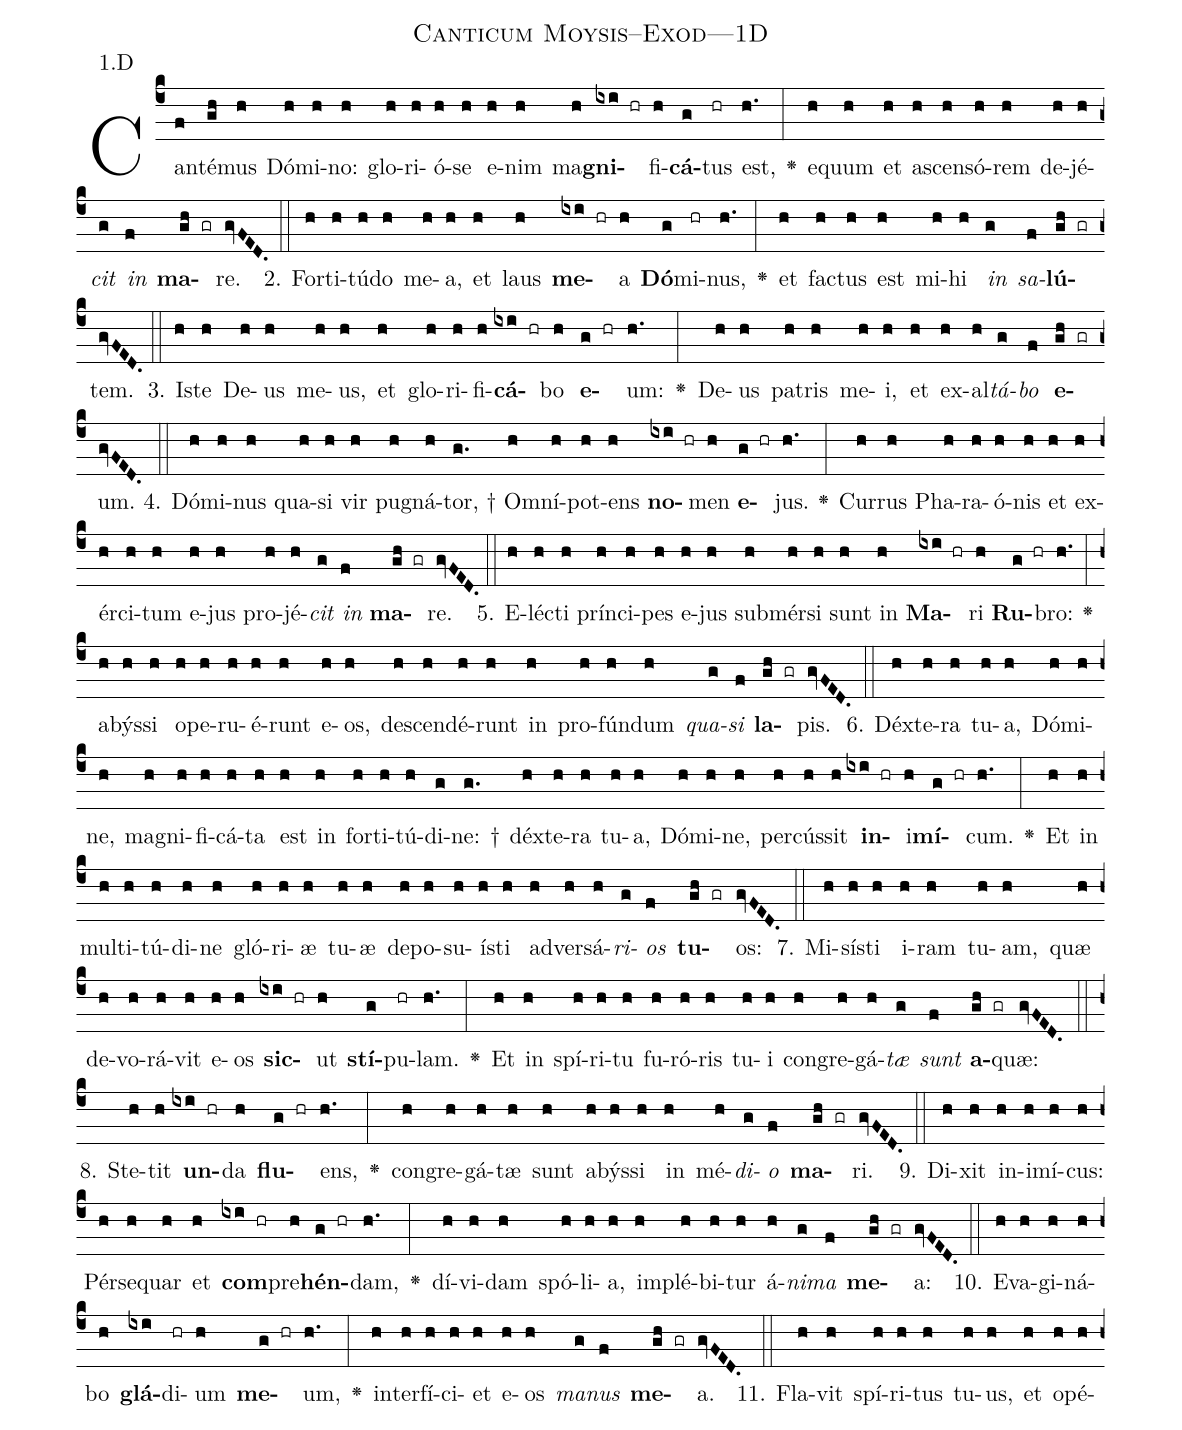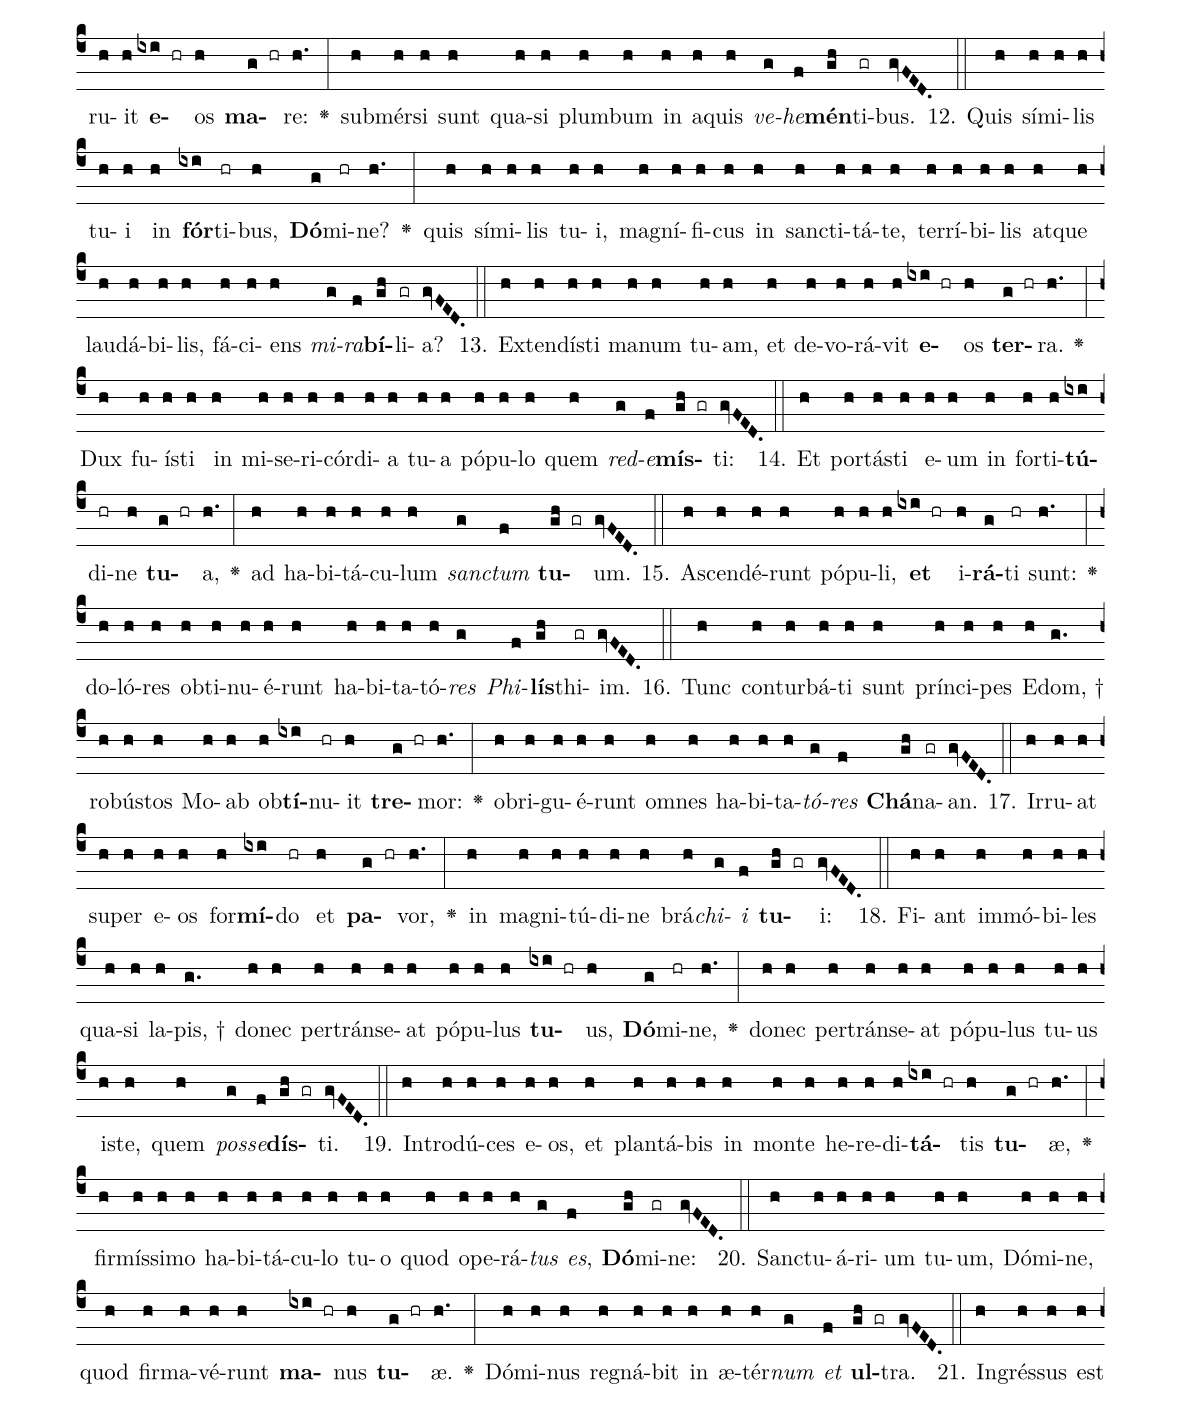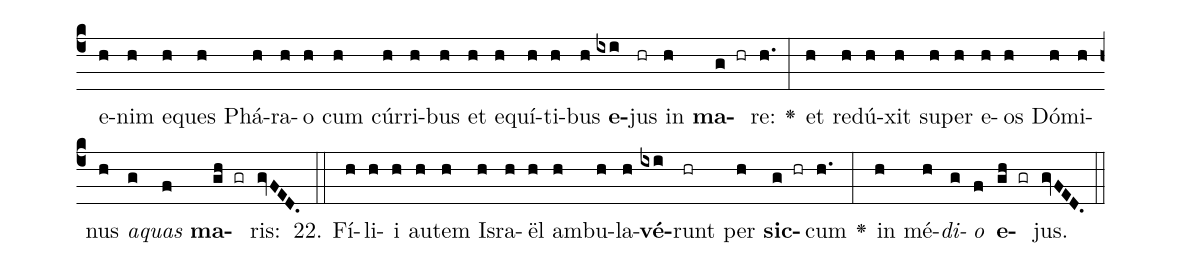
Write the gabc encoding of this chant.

name: Canticum Moysis--Exod---1D;
annotation: 1.D;
%%
(c4)Can(f)té(gh)mus(h) Dó(h)mi(h)no:(h) glo(h)ri(h)ó(h)se(h) e(h)nim(h) ma(h)<b>gni</b>(ixi hr)fi(h)<b>cá</b>(g)tus(hr) est,(h.) <v>\greheightstar</v>(:) e(h)quum(h) et(h) a(h)scen(h)só(h)rem(h) de(h)jé(h)<i>cit</i>(g) <i>in</i>(f) <b>ma</b>(gh gr)re.(gvFED.) (::)
2. For(h)ti(h)tú(h)do(h) me(h)a,(h) et(h) laus(h) <b>me</b>(ixi hr)a(h) <b>Dó</b>(g)mi(hr)nus,(h.) <v>\greheightstar</v>(:) et(h) fac(h)tus(h) est(h) mi(h)hi(h) <i>in</i>(g) <i>sa</i>(f)<b>lú</b>(gh gr)tem.(gvFED.) (::)
3. Is(h)te(h) De(h)us(h) me(h)us,(h) et(h) glo(h)ri(h)fi(h)<b>cá</b>(ixi hr)bo(h) <b>e</b>(g hr)um:(h.) <v>\greheightstar</v>(:) De(h)us(h) pa(h)tris(h) me(h)i,(h) et(h) ex(h)al(h)<i>tá</i>(g)<i>bo</i>(f) <b>e</b>(gh gr)um.(gvFED.) (::)
4. Dó(h)mi(h)nus(h) qua(h)si(h) vir(h) pu(h)gná(h)tor, †(g.) Om(h)ní(h)pot(h)ens(h) <b>no</b>(ixi hr)men(h) <b>e</b>(g hr)jus.(h.) <v>\greheightstar</v>(:) Cur(h)rus(h) Pha(h)ra(h)ó(h)nis(h) et(h) ex(h)ér(h)ci(h)tum(h) e(h)jus(h) pro(h)jé(h)<i>cit</i>(g) <i>in</i>(f) <b>ma</b>(gh gr)re.(gvFED.) (::)
5. E(h)léc(h)ti(h) prín(h)ci(h)pes(h) e(h)jus(h) sub(h)mér(h)si(h) sunt(h) in(h) <b>Ma</b>(ixi hr)ri(h) <b>Ru</b>(g hr)bro:(h.) <v>\greheightstar</v>(:) a(h)býs(h)si(h) o(h)pe(h)ru(h)é(h)runt(h) e(h)os,(h) de(h)scen(h)dé(h)runt(h) in(h) pro(h)fún(h)dum(h) <i>qua</i>(g)<i>si</i>(f) <b>la</b>(gh gr)pis.(gvFED.) (::)
6. Déx(h)te(h)ra(h) tu(h)a,(h) Dó(h)mi(h)ne,(h) ma(h)gni(h)fi(h)cá(h)ta(h) est(h) in(h) for(h)ti(h)tú(h)di(g)ne: †(g.) déx(h)te(h)ra(h) tu(h)a,(h) Dó(h)mi(h)ne,(h) per(h)cús(h)sit(h) <b>in</b>(ixi hr)i(h)<b>mí</b>(g hr)cum.(h.) <v>\greheightstar</v>(:) Et(h) in(h) mul(h)ti(h)tú(h)di(h)ne(h) gló(h)ri(h)æ(h) tu(h)æ(h) de(h)po(h)su(h)ís(h)ti(h) ad(h)ver(h)sá(h)<i>ri</i>(g)<i>os</i>(f) <b>tu</b>(gh gr)os:(gvFED.) (::)
7. Mi(h)sís(h)ti(h) i(h)ram(h) tu(h)am,(h) quæ(h) de(h)vo(h)rá(h)vit(h) e(h)os(h) <b>sic</b>(ixi hr)ut(h) <b>stí</b>(g)pu(hr)lam.(h.) <v>\greheightstar</v>(:) Et(h) in(h) spí(h)ri(h)tu(h) fu(h)ró(h)ris(h) tu(h)i(h) con(h)gre(h)gá(h)<i>tæ</i>(g) <i>sunt</i>(f) <b>a</b>(gh gr)quæ:(gvFED.) (::)
8. Ste(h)tit(h) <b>un</b>(ixi hr)da(h) <b>flu</b>(g hr)ens,(h.) <v>\greheightstar</v>(:) con(h)gre(h)gá(h)tæ(h) sunt(h) a(h)býs(h)si(h) in(h) mé(h)<i>di</i>(g)<i>o</i>(f) <b>ma</b>(gh gr)ri.(gvFED.) (::)
9. Di(h)xit(h) in(h)i(h)mí(h)cus:(h) Pér(h)se(h)quar(h) et(h) <b>com</b>(ixi hr)pre(h)<b>hén</b>(g hr)dam,(h.) <v>\greheightstar</v>(:) dí(h)vi(h)dam(h) spó(h)li(h)a,(h) im(h)plé(h)bi(h)tur(h) á(h)<i>ni</i>(g)<i>ma</i>(f) <b>me</b>(gh gr)a:(gvFED.) (::)
10. E(h)va(h)gi(h)ná(h)bo(h) <b>glá</b>(ixi)di(hr)um(h) <b>me</b>(g hr)um,(h.) <v>\greheightstar</v>(:) in(h)ter(h)fí(h)ci(h)et(h) e(h)os(h) <i>ma</i>(g)<i>nus</i>(f) <b>me</b>(gh gr)a.(gvFED.) (::)
11. Fla(h)vit(h) spí(h)ri(h)tus(h) tu(h)us,(h) et(h) o(h)pé(h)ru(h)it(h) <b>e</b>(ixi hr)os(h) <b>ma</b>(g hr)re:(h.) <v>\greheightstar</v>(:) sub(h)mér(h)si(h) sunt(h) qua(h)si(h) plum(h)bum(h) in(h) a(h)quis(h) <i>ve</i>(g)<i>he</i>(f)<b>mén</b>(gh)ti(gr)bus.(gvFED.) (::)
12. Quis(h) sí(h)mi(h)lis(h) tu(h)i(h) in(h) <b>fór</b>(ixi)ti(hr)bus,(h) <b>Dó</b>(g)mi(hr)ne?(h.) <v>\greheightstar</v>(:) quis(h) sí(h)mi(h)lis(h) tu(h)i,(h) ma(h)gní(h)fi(h)cus(h) in(h) sanc(h)ti(h)tá(h)te,(h) ter(h)rí(h)bi(h)lis(h) at(h)que(h) lau(h)dá(h)bi(h)lis,(h) fá(h)ci(h)ens(h) <i>mi</i>(g)<i>ra</i>(f)<b>bí</b>(gh)li(gr)a?(gvFED.) (::)
13. Ex(h)ten(h)dís(h)ti(h) ma(h)num(h) tu(h)am,(h) et(h) de(h)vo(h)rá(h)vit(h) <b>e</b>(ixi hr)os(h) <b>ter</b>(g hr)ra.(h.) <v>\greheightstar</v>(:) Dux(h) fu(h)ís(h)ti(h) in(h) mi(h)se(h)ri(h)cór(h)di(h)a(h) tu(h)a(h) pó(h)pu(h)lo(h) quem(h) <i>red</i>(g)<i>e</i>(f)<b>mís</b>(gh gr)ti:(gvFED.) (::)
14. Et(h) por(h)tás(h)ti(h) e(h)um(h) in(h) for(h)ti(h)<b>tú</b>(ixi)di(hr)ne(h) <b>tu</b>(g hr)a,(h.) <v>\greheightstar</v>(:) ad(h) ha(h)bi(h)tá(h)cu(h)lum(h) <i>sanc</i>(g)<i>tum</i>(f) <b>tu</b>(gh gr)um.(gvFED.) (::)
15. A(h)scen(h)dé(h)runt(h) pó(h)pu(h)li,(h) <b>et</b>(ixi hr) i(h)<b>rá</b>(g)ti(hr) sunt:(h.) <v>\greheightstar</v>(:) do(h)ló(h)res(h) ob(h)ti(h)nu(h)é(h)runt(h) ha(h)bi(h)ta(h)tó(h)<i>res</i>(g) <i>Phi</i>(f)<b>lís</b>(gh)thi(gr)im.(gvFED.) (::)
16. Tunc(h) con(h)tur(h)bá(h)ti(h) sunt(h) prín(h)ci(h)pes(h) E(h)dom, †(g.) ro(h)bús(h)tos(h) Mo(h)ab(h) ob(h)<b>tí</b>(ixi)nu(hr)it(h) <b>tre</b>(g hr)mor:(h.) <v>\greheightstar</v>(:) ob(h)ri(h)gu(h)é(h)runt(h) om(h)nes(h) ha(h)bi(h)ta(h)<i>tó</i>(g)<i>res</i>(f) <b>Chá</b>(gh)na(gr)an.(gvFED.) (::)
17. Ir(h)ru(h)at(h) su(h)per(h) e(h)os(h) for(h)<b>mí</b>(ixi)do(hr) et(h) <b>pa</b>(g hr)vor,(h.) <v>\greheightstar</v>(:) in(h) ma(h)gni(h)tú(h)di(h)ne(h) brá(h)<i>chi</i>(g)<i>i</i>(f) <b>tu</b>(gh gr)i:(gvFED.) (::)
18. Fi(h)ant(h) im(h)mó(h)bi(h)les(h) qua(h)si(h) la(h)pis, †(g.) do(h)nec(h) per(h)tráns(h)e(h)at(h) pó(h)pu(h)lus(h) <b>tu</b>(ixi hr)us,(h) <b>Dó</b>(g)mi(hr)ne,(h.) <v>\greheightstar</v>(:) do(h)nec(h) per(h)tráns(h)e(h)at(h) pó(h)pu(h)lus(h) tu(h)us(h) is(h)te,(h) quem(h) <i>pos</i>(g)<i>se</i>(f)<b>dís</b>(gh gr)ti.(gvFED.) (::)
19. In(h)tro(h)dú(h)ces(h) e(h)os,(h) et(h) plan(h)tá(h)bis(h) in(h) mon(h)te(h) he(h)re(h)di(h)<b>tá</b>(ixi hr)tis(h) <b>tu</b>(g hr)æ,(h.) <v>\greheightstar</v>(:) fir(h)mís(h)si(h)mo(h) ha(h)bi(h)tá(h)cu(h)lo(h) tu(h)o(h) quod(h) o(h)pe(h)rá(h)<i>tus</i>(g) <i>es</i>,(f) <b>Dó</b>(gh)mi(gr)ne:(gvFED.) (::)
20. Sanc(h)tu(h)á(h)ri(h)um(h) tu(h)um,(h) Dó(h)mi(h)ne,(h) quod(h) fir(h)ma(h)vé(h)runt(h) <b>ma</b>(ixi hr)nus(h) <b>tu</b>(g hr)æ.(h.) <v>\greheightstar</v>(:) Dó(h)mi(h)nus(h) re(h)gná(h)bit(h) in(h) æ(h)tér(h)<i>num</i>(g) <i>et</i>(f) <b>ul</b>(gh gr)tra.(gvFED.) (::)
21. In(h)grés(h)sus(h) est(h) e(h)nim(h) e(h)ques(h) Phá(h)ra(h)o(h) cum(h) cúr(h)ri(h)bus(h) et(h) e(h)quí(h)ti(h)bus(h) <b>e</b>(ixi)jus(hr) in(h) <b>ma</b>(g hr)re:(h.) <v>\greheightstar</v>(:) et(h) re(h)dú(h)xit(h) su(h)per(h) e(h)os(h) Dó(h)mi(h)nus(h) <i>a</i>(g)<i>quas</i>(f) <b>ma</b>(gh gr)ris:(gvFED.) (::)
22. Fí(h)li(h)i(h) au(h)tem(h) Is(h)ra(h)ël(h) am(h)bu(h)la(h)<b>vé</b>(ixi)runt(hr) per(h) <b>sic</b>(g hr)cum(h.) <v>\greheightstar</v>(:) in(h) mé(h)<i>di</i>(g)<i>o</i>(f) <b>e</b>(gh gr)jus.(gvFED.) (::)
